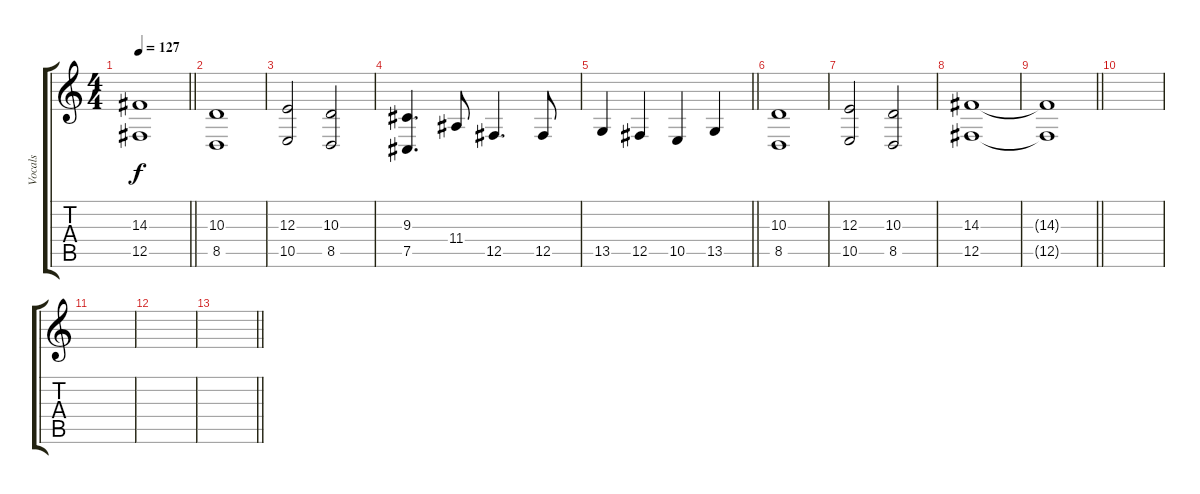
\track ("Vocals" "Vocals") {instrument voiceoohs}
\staff {score tabs}
\tuning (Db4 Ab3 E3 B2 Gb2 B1) {hide}
\ts (4 4)
\tempo 127
\clef g2
\barLineRight lightlight
\ks c
(14.3{t} 12.5{t}).1{dy f} |
\section ("" "")
(10.3 8.5).1 |
(12.3 10.5).2 (10.3 8.5).2 |
(9.3 7.5).4{d} 11.4.8 12.5.4{d} 12.5.8 |
\barLineRight lightlight
13.5.4 12.5.4 10.5.4 13.5.4 |
(10.3 8.5).1 |
(12.3 10.5).2 (10.3 8.5).2 |
(14.3 12.5).1 |
\barLineRight lightlight
(14.3{t} 12.5{t}).1 |
\section ("" "")
|
|
|
\barLineRight lightlight
